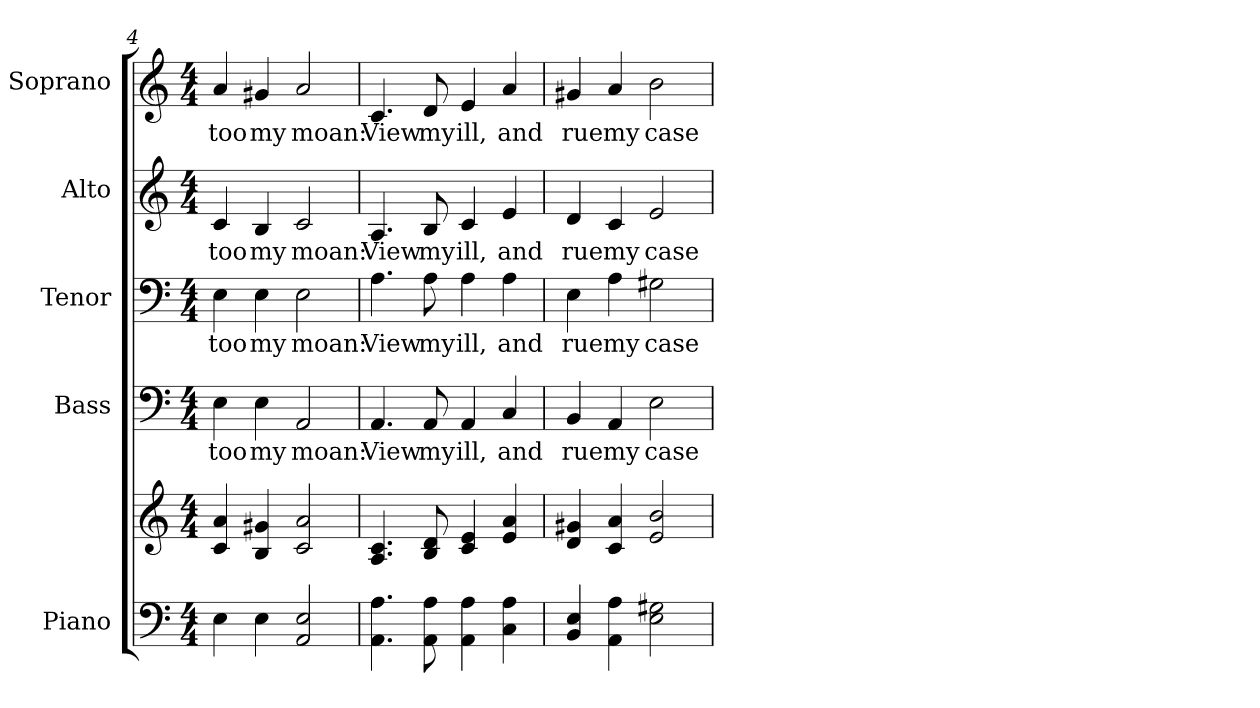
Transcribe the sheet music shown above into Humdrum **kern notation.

**kern	**kern	**kern	**text	**kern	**text	**kern	**text	**kern	**text
*part5	*part5	*part4	*part4	*part3	*part3	*part2	*part2	*part1	*part1
*staff6	*staff5	*staff4	*staff4	*staff3	*staff3	*staff2	*staff2	*staff1	*staff1
*I"Piano	*	*I"Bass	*	*I"Tenor	*	*I"Alto	*	*I"Soprano	*
*I'Pno.	*	*I'B.	*	*I'T.	*	*I'A.	*	*I'S.	*
*clefF4	*clefG2	*clefF4	*	*clefF4	*	*clefG2	*	*clefG2	*
*k[]	*k[]	*k[]	*	*k[]	*	*k[]	*	*k[]	*
*C:	*C:	*C:	*	*C:	*	*C:	*	*C:	*
*M4/4	*M4/4	*M4/4	*	*M4/4	*	*M4/4	*	*M4/4	*
=4	=4	=4	=4	=4	=4	=4	=4	=4	=4
!	!	!	!LO:LY:b:color=#000000	!	!	!	!	!	!
!	!	!	!	!	!LO:LY:b:color=#000000	!	!	!	!
!	!	!	!	!	!	!	!LO:LY:b:color=#000000	!	!
!	!	!	!	!	!	!	!	!	!LO:LY:b:color=#000000
4Ei\	4ci/ 4ai	4Ei\	too	4Ei\	too	4ci/	too	4ai/	too
!	!	!	!LO:LY:b:color=#000000	!	!	!	!	!	!
!	!	!	!	!	!LO:LY:b:color=#000000	!	!	!	!
!	!	!	!	!	!	!	!LO:LY:b:color=#000000	!	!
!	!	!	!	!	!	!	!	!	!LO:LY:b:color=#000000
4Ei\	4Bi/ 4g#Xi	4Ei\	my	4Ei\	my	4Bi/	my	4g#Xi/	my
!	!	!	!LO:LY:b:color=#000000	!	!	!	!	!	!
!	!	!	!	!	!LO:LY:b:color=#000000	!	!	!	!
!	!	!	!	!	!	!	!LO:LY:b:color=#000000	!	!
!	!	!	!	!	!	!	!	!	!LO:LY:b:color=#000000
2AAi/ 2Ei	2ci/ 2ai	2AAi/	moan:	2Ei\	moan:	2ci/	moan:	2ai/	moan:
!!LO:PB:g=z
=5	=5	=5	=5	=5	=5	=5	=5	=5	=5
!	!	!	!LO:LY:b:color=#000000	!	!	!	!	!	!
!	!	!	!	!	!LO:LY:b:color=#000000	!	!	!	!
!	!	!	!	!	!	!	!LO:LY:b:color=#000000	!	!
!	!	!	!	!	!	!	!	!	!LO:LY:b:color=#000000
4.AAi\ 4.Ai	4.Ai/ 4.ci	4.AAi/	View	4.Ai\	View	4.Ai/	View	4.ci/	View
!	!	!	!LO:LY:b:color=#000000	!	!	!	!	!	!
!	!	!	!	!	!LO:LY:b:color=#000000	!	!	!	!
!	!	!	!	!	!	!	!LO:LY:b:color=#000000	!	!
!	!	!	!	!	!	!	!	!	!LO:LY:b:color=#000000
8AAi\ 8Ai	8Bi/ 8di	8AAi/	my	8Ai\	my	8Bi/	my	8di/	my
!	!	!	!LO:LY:b:color=#000000	!	!	!	!	!	!
!	!	!	!	!	!LO:LY:b:color=#000000	!	!	!	!
!	!	!	!	!	!	!	!LO:LY:b:color=#000000	!	!
!	!	!	!	!	!	!	!	!	!LO:LY:b:color=#000000
4AAi\ 4Ai	4ci/ 4ei	4AAi/	ill,	4Ai\	ill,	4ci/	ill,	4ei/	ill,
!	!	!	!LO:LY:b:color=#000000	!	!	!	!	!	!
!	!	!	!	!	!LO:LY:b:color=#000000	!	!	!	!
!	!	!	!	!	!	!	!LO:LY:b:color=#000000	!	!
!	!	!	!	!	!	!	!	!	!LO:LY:b:color=#000000
4Ci\ 4Ai	4ei/ 4ai	4Ci/	and	4Ai\	and	4ei/	and	4ai/	and
=6	=6	=6	=6	=6	=6	=6	=6	=6	=6
!	!	!	!LO:LY:b:color=#000000	!	!	!	!	!	!
!	!	!	!	!	!LO:LY:b:color=#000000	!	!	!	!
!	!	!	!	!	!	!	!LO:LY:b:color=#000000	!	!
!	!	!	!	!	!	!	!	!	!LO:LY:b:color=#000000
4BBi/ 4Ei	4di/ 4g#Xi	4BBi/	rue	4Ei\	rue	4di/	rue	4g#Xi/	rue
!	!	!	!LO:LY:b:color=#000000	!	!	!	!	!	!
!	!	!	!	!	!LO:LY:b:color=#000000	!	!	!	!
!	!	!	!	!	!	!	!LO:LY:b:color=#000000	!	!
!	!	!	!	!	!	!	!	!	!LO:LY:b:color=#000000
4AAi\ 4Ai	4ci/ 4ai	4AAi/	my	4Ai\	my	4ci/	my	4ai/	my
!	!	!	!LO:LY:b:color=#000000	!	!	!	!	!	!
!	!	!	!	!	!LO:LY:b:color=#000000	!	!	!	!
!	!	!	!	!	!	!	!LO:LY:b:color=#000000	!	!
!	!	!	!	!	!	!	!	!	!LO:LY:b:color=#000000
2Ei\ 2G#Xi	2ei/ 2bi	2Ei\	case	2G#Xi\	case	2ei/	case	2bi\	case
=	=	=	=	=	=	=	=	=	=
*-	*-	*-	*-	*-	*-	*-	*-	*-	*-
